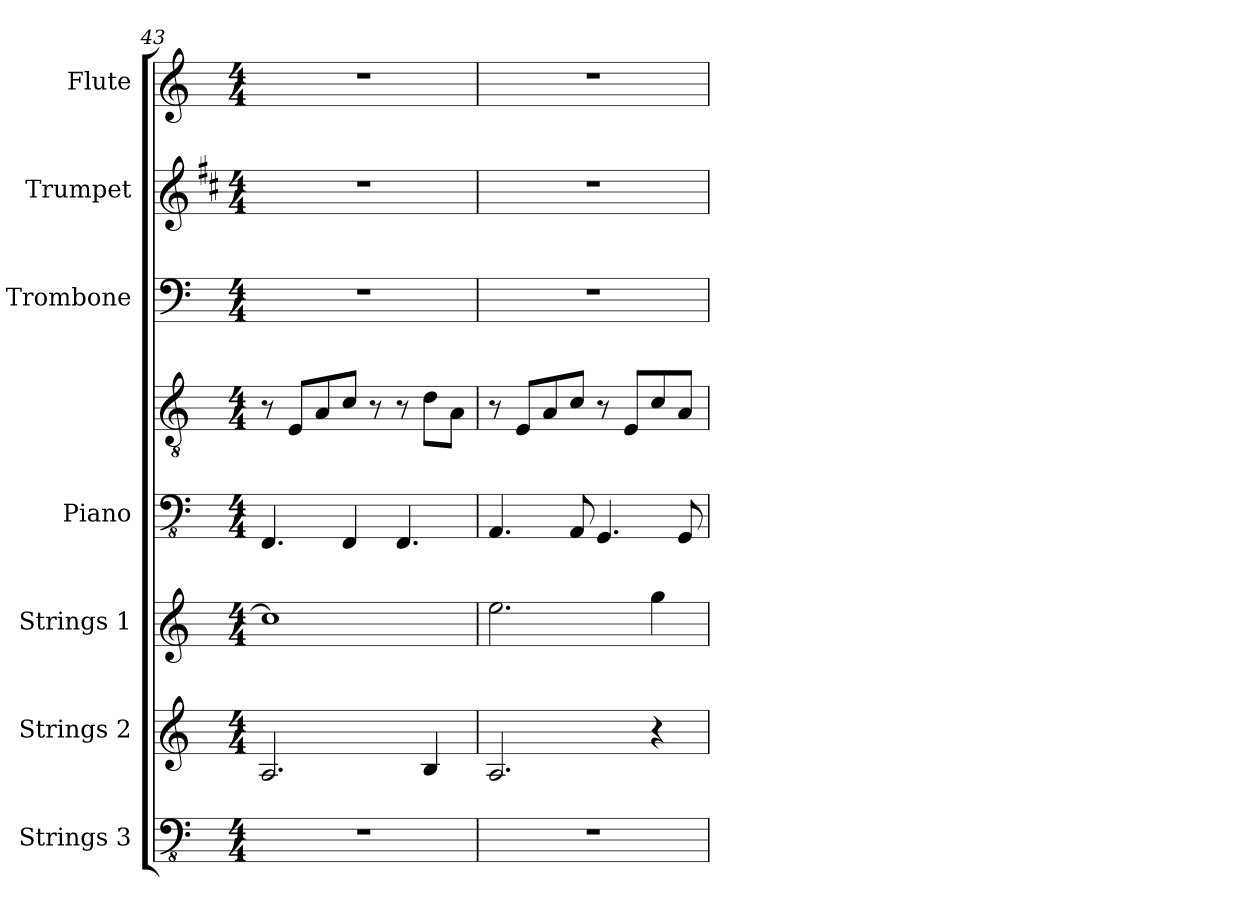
**kern	**kern	**kern	**kern	**kern	**kern	**kern	**kern
*part7	*part6	*part5	*part4	*part4	*part3	*part2	*part1
*staff8	*staff7	*staff6	*staff5	*staff4	*staff3	*staff2	*staff1
*I"Strings 3	*I"Strings 2	*I"Strings 1	*I"Piano	*	*I"Trombone	*I"Trumpet	*I"Flute
*I'St. 3	*I'St. 2	*I'St. 1	*I'Pno.	*	*I'Tbn.	*I'Tpt.	*I'Fl.
*clefFv4	*clefG2	*clefG2	*clefFv4	*clefGv2	*clefF4	*clefG2	*clefG2
*	*	*	*	*	*	*ITrd1c2	*
*k[]	*k[]	*k[]	*k[]	*k[]	*k[]	*k[]	*k[]
*M4/4	*M4/4	*M4/4	*M4/4	*M4/4	*M4/4	*M4/4	*M4/4
=43	=43	=43	=43	=43	=43	=43	=43
1r	2.A/	1cc]	4.FFF/	8r	1r	1r	1r
.	.	.	.	8E/L	.	.	.
.	.	.	.	8A/	.	.	.
.	.	.	4FFF/	8c/J	.	.	.
.	.	.	.	8r	.	.	.
.	.	.	4.FFF/	8r	.	.	.
.	4B/	.	.	8d\L	.	.	.
.	.	.	.	8A\J	.	.	.
=44	=44	=44	=44	=44	=44	=44	=44
1r	2.A/	2.ee\	4.AAA/	8r	1r	1r	1r
.	.	.	.	8E/L	.	.	.
.	.	.	.	8A/	.	.	.
.	.	.	8AAA/	8c/J	.	.	.
.	.	.	4.GGG/	8r	.	.	.
.	.	.	.	8E/L	.	.	.
.	4r	4gg\	.	8c/	.	.	.
.	.	.	8GGG/	8A/J	.	.	.
=	=	=	=	=	=	=	=
*-	*-	*-	*-	*-	*-	*-	*-
